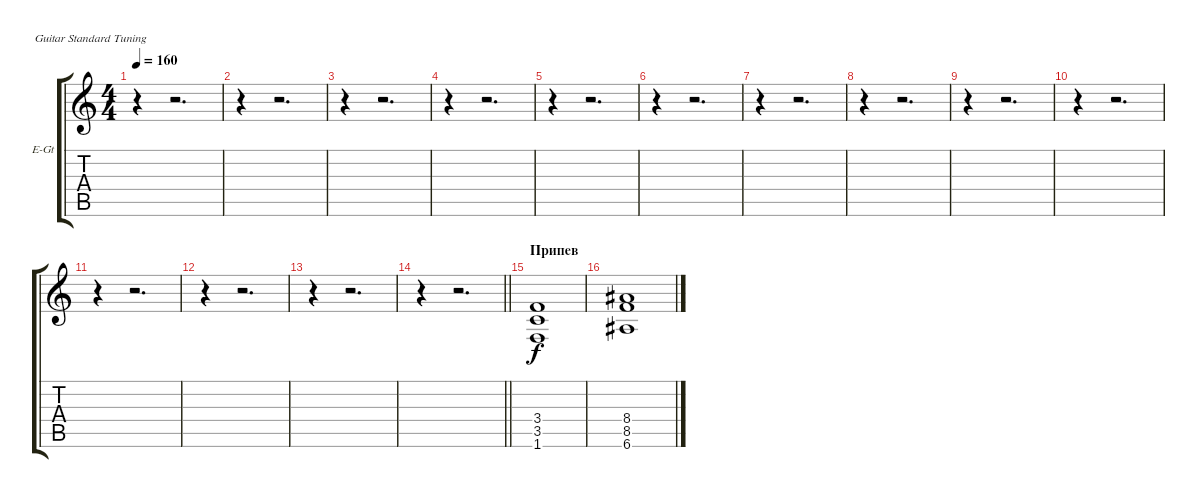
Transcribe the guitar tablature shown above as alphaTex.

\bracketExtendMode groupsimilarinstruments
\firstSystemTrackNameOrientation horizontal
\otherSystemsTrackNameOrientation horizontal
\track ("Гитара III" "E-Gt") {instrument overdrivenguitar}
\staff {score tabs}
\tuning (E4 B3 G3 D3 A2 E2)
\ts (4 4)
\tempo 160
\clef g2
\ks c
r.4{dy f} r.2{d} |
r.4 r.2{d} |
r.4 r.2{d} |
r.4 r.2{d} |
r.4 r.2{d} |
r.4 r.2{d} |
r.4 r.2{d} |
r.4 r.2{d} |
r.4 r.2{d} |
r.4 r.2{d} |
r.4 r.2{d} |
r.4 r.2{d} |
r.4 r.2{d} |
\barLineRight lightlight
r.4 r.2{d} |
\section ("" "Припев")
(3.4 3.5 1.6).1 |
(8.4 8.5 6.6).1
